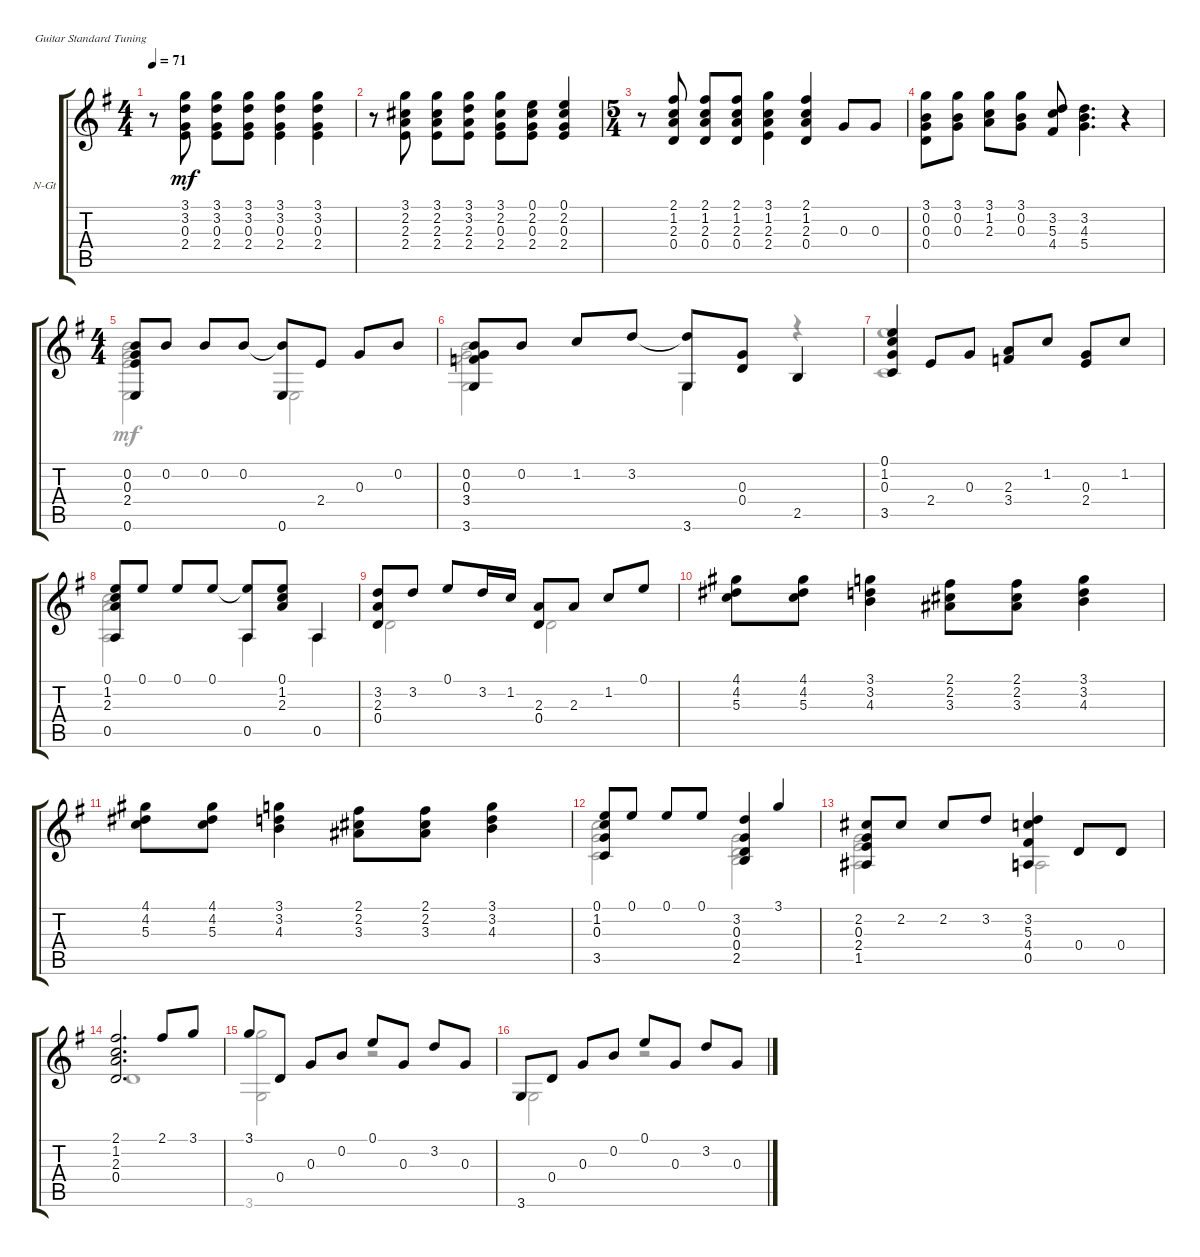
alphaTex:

\defaultSystemsLayout 4
\bracketExtendMode groupsimilarinstruments
\firstSystemTrackNameOrientation horizontal
\otherSystemsTrackNameOrientation horizontal
\track ("Nylon Guitar" "N-Gt") {multiBarRest instrument acousticguitarnylon}
\staff {score tabs}
\tuning (E4 B3 G3 D3 A2 E2)
\voice
\ts (4 4)
\tempo 71
\clef g2
\ks g
r.8{dy mf instrument acousticguitarnylon} (3.1 3.2 0.3 2.4).8 (3.1 3.2 0.3 2.4).8 (3.1 3.2 0.3 2.4).8 (3.1 3.2 0.3 2.4).4 (3.1 3.2 0.3 2.4).4 |
r.8 (3.1 2.2 2.3 2.4).8 (3.1 2.2 2.3 2.4).8 (3.1 3.2 2.3 2.4).8 (3.1 2.2 0.3 2.4).8 (0.1 2.2 0.3 2.4).8 (2.4 0.3 2.2 0.1).4 |
\ts (5 4)
r.8 (2.1 1.2 2.3 0.4).8 (2.1 1.2 2.3 0.4).8 (2.1 1.2 2.3 0.4).8 (3.1 1.2 2.3 2.4).4 (2.1 1.2 2.3 0.4).4 0.3.8 0.3.8 |
(3.1 0.2 0.3 0.4).8 (3.1 0.2 0.3).8 (3.1 1.2 2.3).8 (3.1 0.2 0.3).8 (3.2 5.3 4.4).8 (5.4 4.3 3.2).4{d} r.4 |
\ts (4 4)
(0.2 0.3 2.4 0.6).8 0.2.8 0.2.8 0.2.8 (0.2{t} 0.6).8 2.4.8 0.3.8 0.2.8 |
(0.2 0.3 3.4 3.6).8 0.2.8 1.2.8 3.2.8 (3.2{t} 3.6).8 (0.3 0.4).8 2.5.4 |
(3.5 0.3 1.2 0.1).4 2.4.8 0.3.8 (2.3 3.4).8 1.2.8 (0.3 2.4).8 1.2.8 |
(0.1 1.2 2.3 0.5).8 0.1.8 0.1.8 0.1.8 (0.1{t} 0.5).8 (0.1 1.2 2.3).8 0.5.4 |
(3.2 2.3 0.4).8 3.2.8 0.1.8 3.2.16 1.2.16 (2.3 0.4).8 2.3.8 1.2.8 0.1.8 |
(4.1 4.2 5.3).8 (5.3 4.2 4.1).8 (3.1 3.2 4.3).4 (2.1 2.2 3.3).8 (3.3 2.2 2.1).8 (3.1 3.2 4.3).4 |
(4.1 4.2 5.3).8 (5.3 4.2 4.1).8 (3.1 3.2 4.3).4 (2.1 2.2 3.3).8 (3.3 2.2 2.1).8 (3.1 3.2 4.3).4 |
(0.1 1.2 0.3 3.5).8 0.1.8 0.1.8 0.1.8 (3.2 0.3 0.4 2.5).4 3.1.4 |
(2.2 0.3 2.4 1.5).8 2.2.8 2.2.8 3.2.8 (3.2 5.3 4.4 0.5).4 0.4.8 0.4.8 |
(2.1 1.2 2.3 0.4).2{d} 2.1.8 3.1.8 |
3.1.8 0.4.8 0.3.8 0.2.8 0.1.8 0.3.8 3.2.8 0.3.8 |
3.6.8 0.4.8 0.3.8 0.2.8 0.1.8 0.3.8 3.2.8 0.3.8
\voice
\clef g2
\ottava regular
\simile none
\ks g
|
|
|
|
(0.6 2.4 0.3 0.2).2 0.6.2 |
(3.6 3.4 0.3 0.2).2 3.6.4 r.4 |
(3.5 0.1).1 |
(1.2 2.3 0.5).2 0.5.4 0.5.4 |
0.4.2 0.4.2 |
|
|
(1.2 0.3 3.5).2 (2.5 0.4 0.3).2 |
(0.3 2.4 1.5).2 0.5.2 |
0.4.1 |
(3.6 3.1).2 r.2 |
3.6.2 r.2
